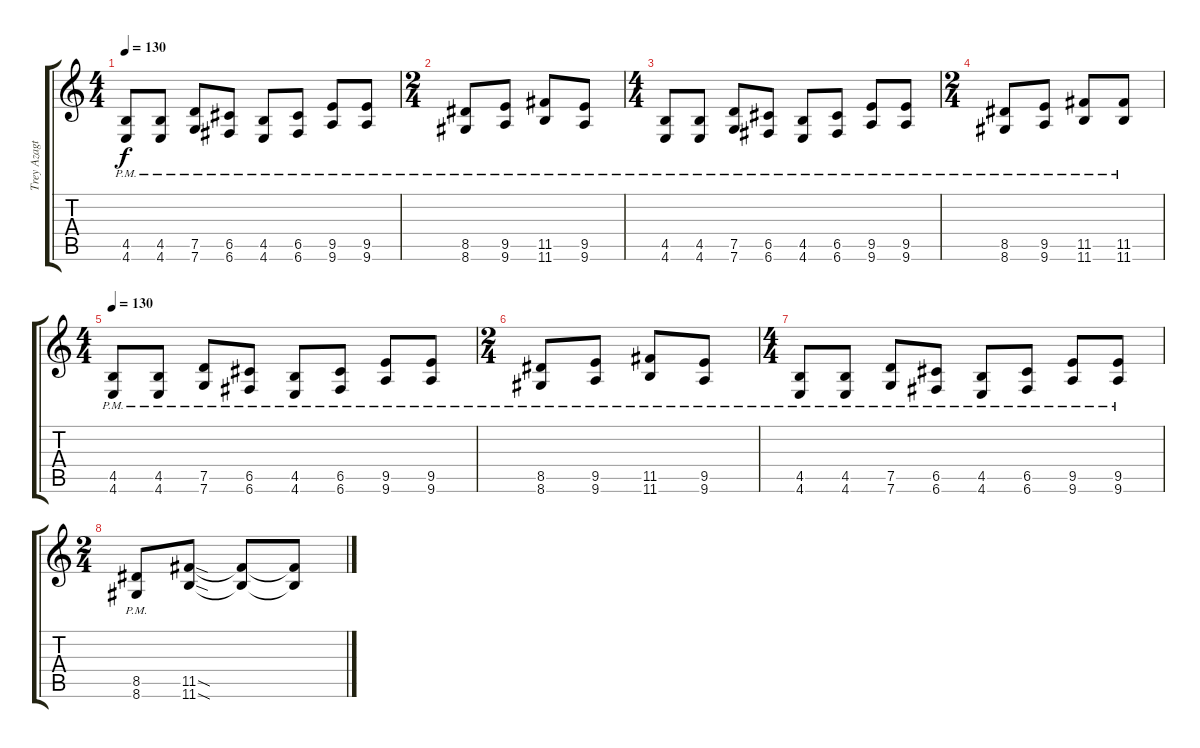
\track ("Trey Azagthoth #2" "Trey Azagt") {instrument overdrivenguitar}
\staff {score tabs}
\tuning (D4 A3 F3 C3 G2 C2) {hide}
\ts (4 4)
\tempo 130
\clef g2
\ks c
(4.5{pm} 4.6{pm}).8{dy f} (4.5{pm} 4.6{pm}).8 (7.5{pm} 7.6{pm}).8 (6.5{pm} 6.6{pm}).8 (4.5{pm} 4.6{pm}).8 (6.5{pm} 6.6{pm}).8 (9.5{pm} 9.6{pm}).8 (9.5{pm} 9.6{pm}).8 |
\ts (2 4)
(8.5{pm} 8.6{pm}).8 (9.5{pm} 9.6{pm}).8 (11.5{pm} 11.6{pm}).8 (9.5{pm} 9.6{pm}).8 |
\ts (4 4)
(4.5{pm} 4.6{pm}).8 (4.5{pm} 4.6{pm}).8 (7.5{pm} 7.6{pm}).8 (6.5{pm} 6.6{pm}).8 (4.5{pm} 4.6{pm}).8 (6.5{pm} 6.6{pm}).8 (9.5{pm} 9.6{pm}).8 (9.5{pm} 9.6{pm}).8 |
\ts (2 4)
(8.5{pm} 8.6{pm}).8 (9.5{pm} 9.6{pm}).8 (11.5{pm} 11.6{pm}).8 (11.5{pm} 11.6{pm}).8 |
\ts (4 4)
\tempo 130
(4.5{pm} 4.6{pm}).8 (4.5{pm} 4.6{pm}).8 (7.5{pm} 7.6{pm}).8 (6.5{pm} 6.6{pm}).8 (4.5{pm} 4.6{pm}).8 (6.5{pm} 6.6{pm}).8 (9.5{pm} 9.6{pm}).8 (9.5{pm} 9.6{pm}).8 |
\ts (2 4)
(8.5{pm} 8.6{pm}).8 (9.5{pm} 9.6{pm}).8 (11.5{pm} 11.6{pm}).8 (9.5{pm} 9.6{pm}).8 |
\ts (4 4)
(4.5{pm} 4.6{pm}).8 (4.5{pm} 4.6{pm}).8 (7.5{pm} 7.6{pm}).8 (6.5{pm} 6.6{pm}).8 (4.5{pm} 4.6{pm}).8 (6.5{pm} 6.6{pm}).8 (9.5{pm} 9.6{pm}).8 (9.5{pm} 9.6{pm}).8 |
\ts (2 4)
(8.5{pm} 8.6{pm}).8 (11.5{sod} 11.6{sod}).8 (11.5{t} 11.6{t}).8 (11.5{t} 11.6{t}).8
